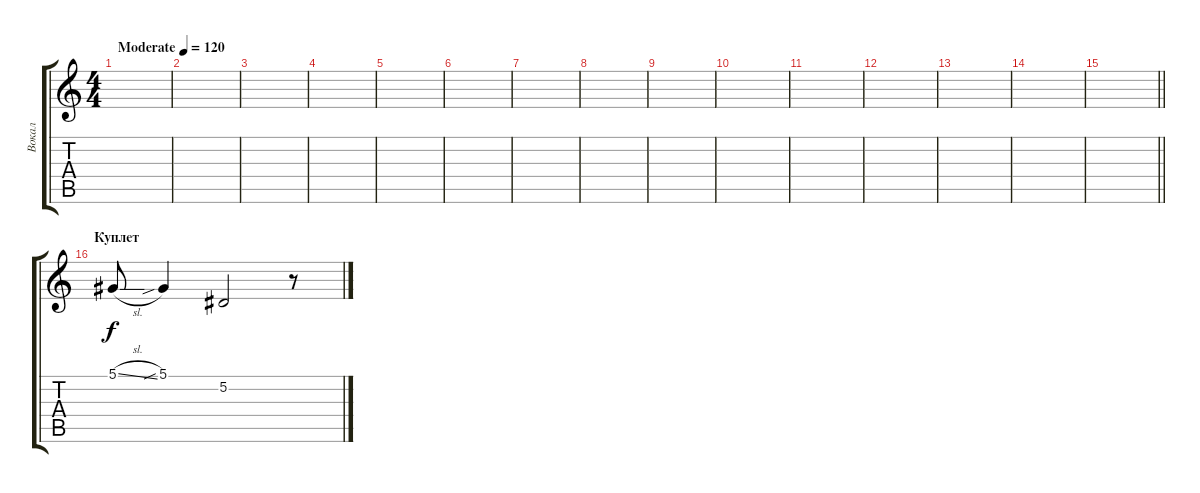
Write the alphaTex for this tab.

\track ("Вокал" "Вокал") {instrument tenorsax}
\staff {score tabs}
\tuning (Eb4 Bb3 Gb3 Db3 Ab2 Eb2) {hide}
\ts (4 4)
\tempo (120 "Moderate")
\clef g2
\ks c
|
|
|
|
|
|
|
|
|
|
|
|
|
|
\barLineRight lightlight
|
\section ("" "Куплет")
5.1{sl}.8 5.1{sib}.4 5.2.2 r.8
